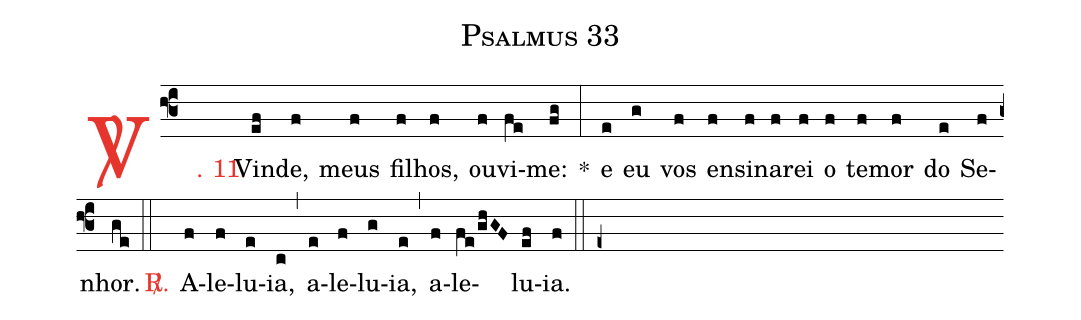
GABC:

name: Psalmus 33;
%%
(f3)

<c><sp>V/</sp>. 11.</c>() Vin(ef)de,(f) meus(f) fi(f)lhos,(f) ou(f)vi-(fe)me:(fg) *(:) e(e) eu(g) vos(f) en(f)si(f)na(f)rei(f) o(f) te(f)mor(f) do(e) Se(f)nhor.(ge)

(::)

<nlba><c><sp>R/</sp>.</c>() A</nlba>(f)le(f)lu(e)ia,(c) (,) a(e)le(f)lu(g)ia,(e) (,) a(f)le(fe/ghGF)lu(ef)ia.(f)

(::)

(e+)
